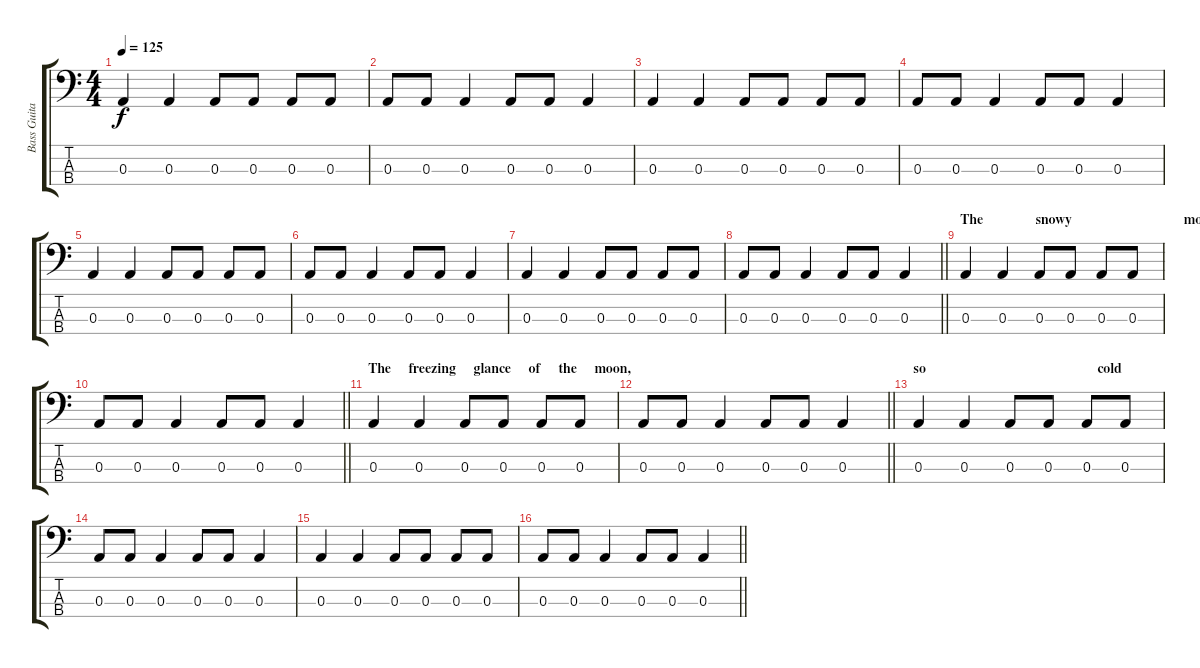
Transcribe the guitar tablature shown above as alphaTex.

\track ("Bass Guitar " "Bass Guita") {instrument electricbassfinger}
\staff {score tabs}
\tuning (G2 D2 A1 E1) {hide}
\ts (4 4)
\tempo 125
\clef f4
\ks c
0.3.4{dy f} 0.3.4 0.3.8 0.3.8 0.3.8 0.3.8 |
0.3.8 0.3.8 0.3.4 0.3.8 0.3.8 0.3.4 |
0.3.4 0.3.4 0.3.8 0.3.8 0.3.8 0.3.8 |
0.3.8 0.3.8 0.3.4 0.3.8 0.3.8 0.3.4 |
0.3.4 0.3.4 0.3.8 0.3.8 0.3.8 0.3.8 |
0.3.8 0.3.8 0.3.4 0.3.8 0.3.8 0.3.4 |
0.3.4 0.3.4 0.3.8 0.3.8 0.3.8 0.3.8 |
\barLineRight lightlight
0.3.8 0.3.8 0.3.4 0.3.8 0.3.8 0.3.4 |
\section ("" "The               snowy                                mountain                       ")
0.3.4 0.3.4 0.3.8 0.3.8 0.3.8 0.3.8 |
\barLineRight lightlight
0.3.8 0.3.8 0.3.4 0.3.8 0.3.8 0.3.4 |
\section ("" "The     freezing     glance     of     the     moon, ")
0.3.4 0.3.4 0.3.8 0.3.8 0.3.8 0.3.8 |
\barLineRight lightlight
0.3.8 0.3.8 0.3.4 0.3.8 0.3.8 0.3.4 |
\section ("" "so                                                 cold")
0.3.4 0.3.4 0.3.8 0.3.8 0.3.8 0.3.8 |
0.3.8 0.3.8 0.3.4 0.3.8 0.3.8 0.3.4 |
0.3.4 0.3.4 0.3.8 0.3.8 0.3.8 0.3.8 |
\barLineRight lightlight
0.3.8 0.3.8 0.3.4 0.3.8 0.3.8 0.3.4
